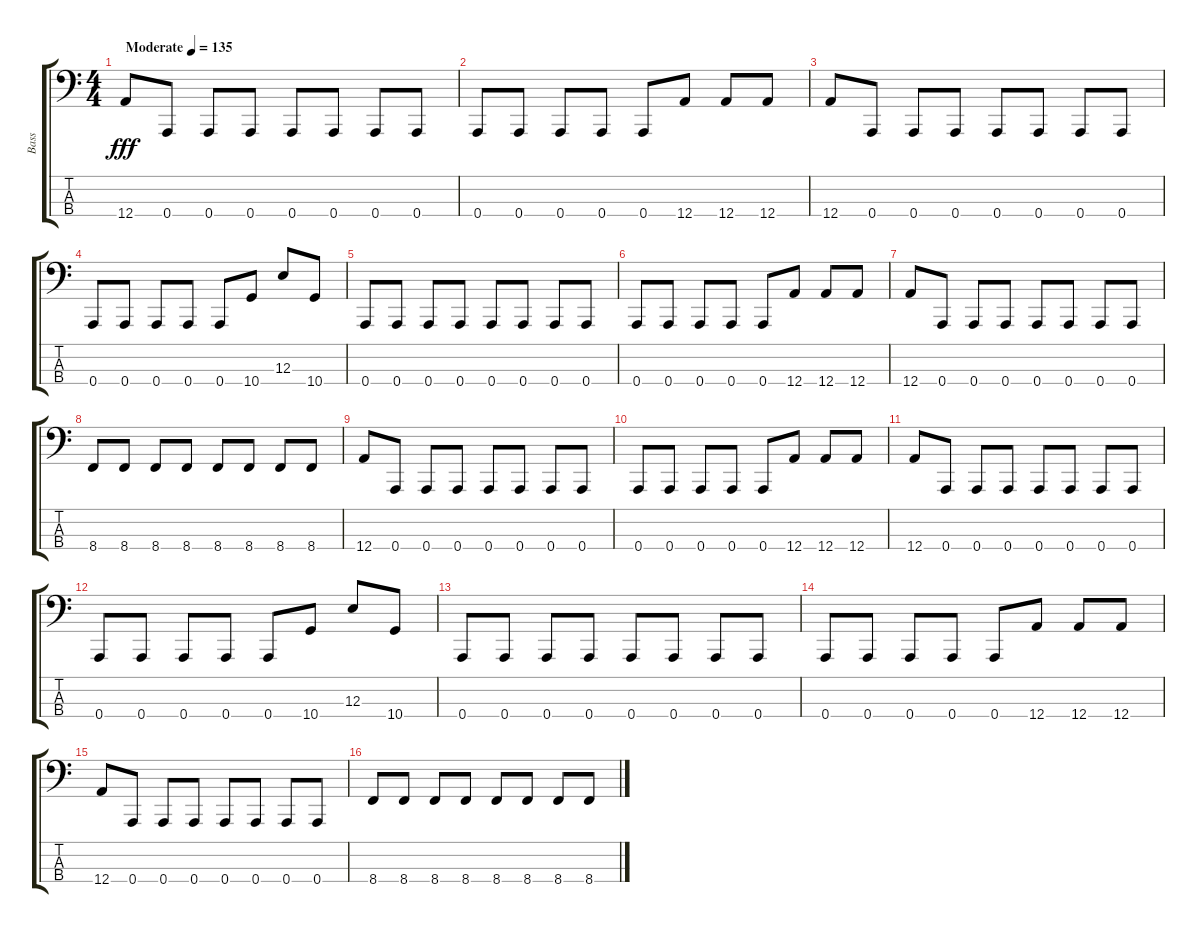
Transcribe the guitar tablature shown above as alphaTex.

\track ("Bass" "Bass") {instrument electricbassfinger}
\staff {score tabs}
\tuning (D2 A1 E1 A0) {hide}
\ts (4 4)
\tempo (135 "Moderate")
\clef f4
\ks c
12.4.8{dy fff instrument electricbassfinger} 0.4.8 0.4.8 0.4.8 0.4.8 0.4.8 0.4.8 0.4.8 |
0.4.8 0.4.8 0.4.8 0.4.8 0.4.8 12.4.8 12.4.8 12.4.8 |
12.4.8 0.4.8 0.4.8 0.4.8 0.4.8 0.4.8 0.4.8 0.4.8 |
0.4.8 0.4.8 0.4.8 0.4.8 0.4.8 10.4.8 12.3.8 10.4.8 |
0.4.8 0.4.8 0.4.8 0.4.8 0.4.8 0.4.8 0.4.8 0.4.8 |
0.4.8 0.4.8 0.4.8 0.4.8 0.4.8 12.4.8 12.4.8 12.4.8 |
12.4.8 0.4.8 0.4.8 0.4.8 0.4.8 0.4.8 0.4.8 0.4.8 |
8.4.8 8.4.8 8.4.8 8.4.8 8.4.8 8.4.8 8.4.8 8.4.8 |
12.4.8 0.4.8 0.4.8 0.4.8 0.4.8 0.4.8 0.4.8 0.4.8 |
0.4.8 0.4.8 0.4.8 0.4.8 0.4.8 12.4.8 12.4.8 12.4.8 |
12.4.8 0.4.8 0.4.8 0.4.8 0.4.8 0.4.8 0.4.8 0.4.8 |
0.4.8 0.4.8 0.4.8 0.4.8 0.4.8 10.4.8 12.3.8 10.4.8 |
0.4.8 0.4.8 0.4.8 0.4.8 0.4.8 0.4.8 0.4.8 0.4.8 |
0.4.8 0.4.8 0.4.8 0.4.8 0.4.8 12.4.8 12.4.8 12.4.8 |
12.4.8 0.4.8 0.4.8 0.4.8 0.4.8 0.4.8 0.4.8 0.4.8 |
8.4.8 8.4.8 8.4.8 8.4.8 8.4.8 8.4.8 8.4.8 8.4.8
